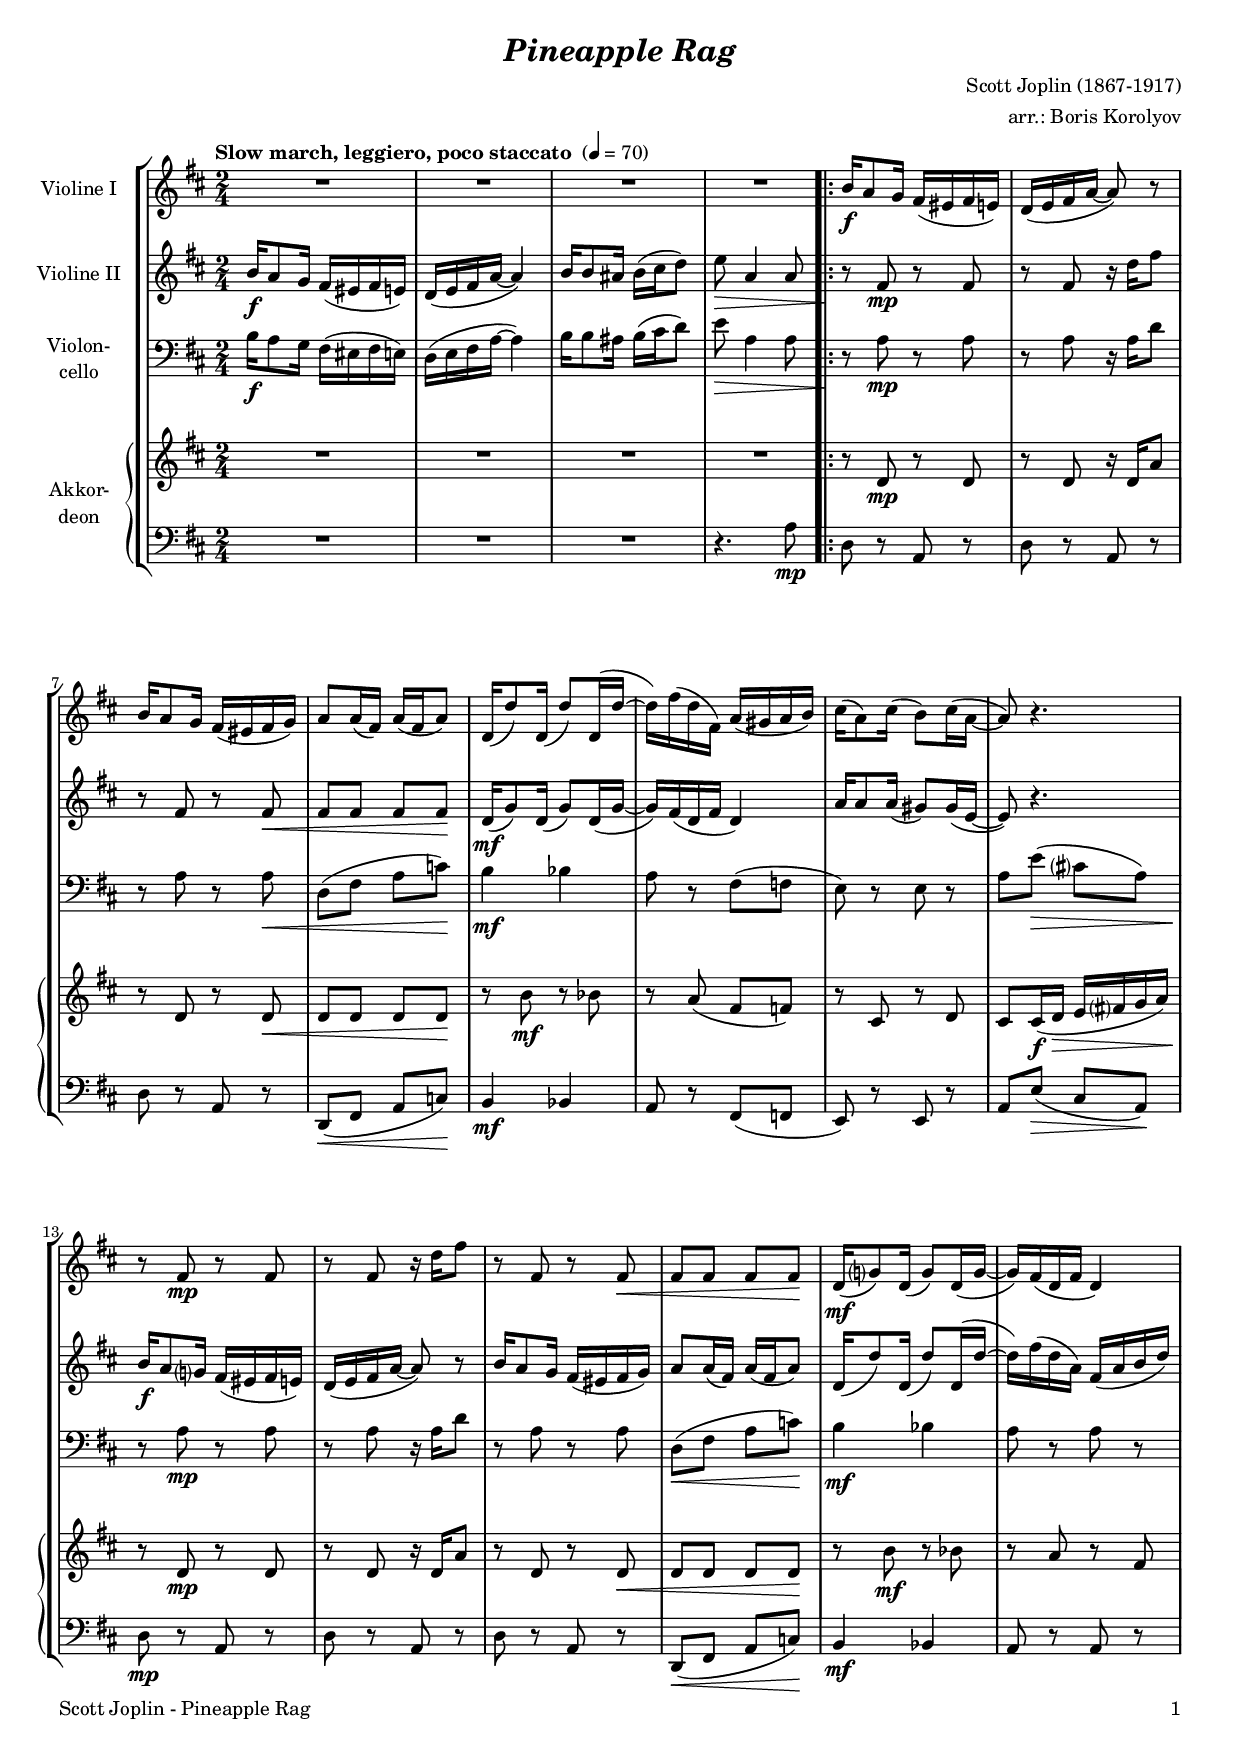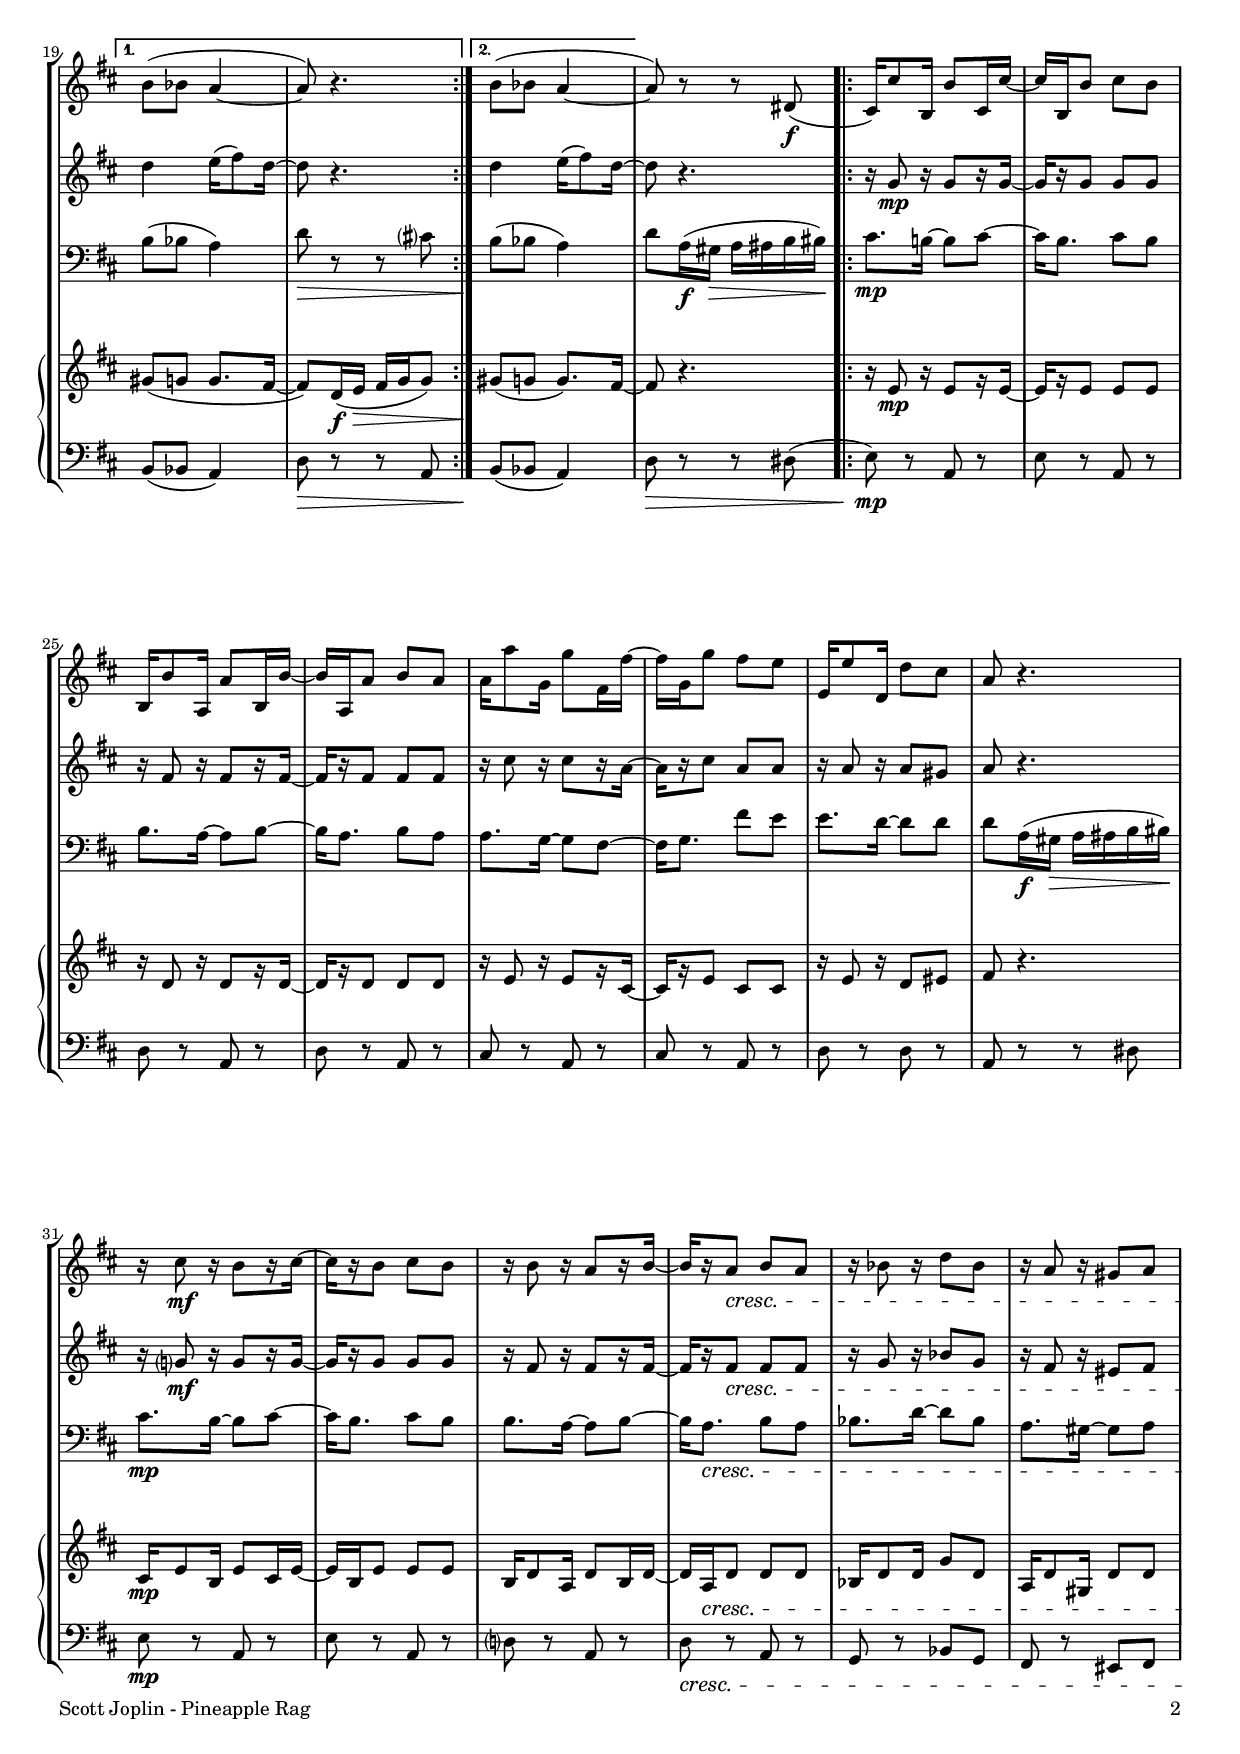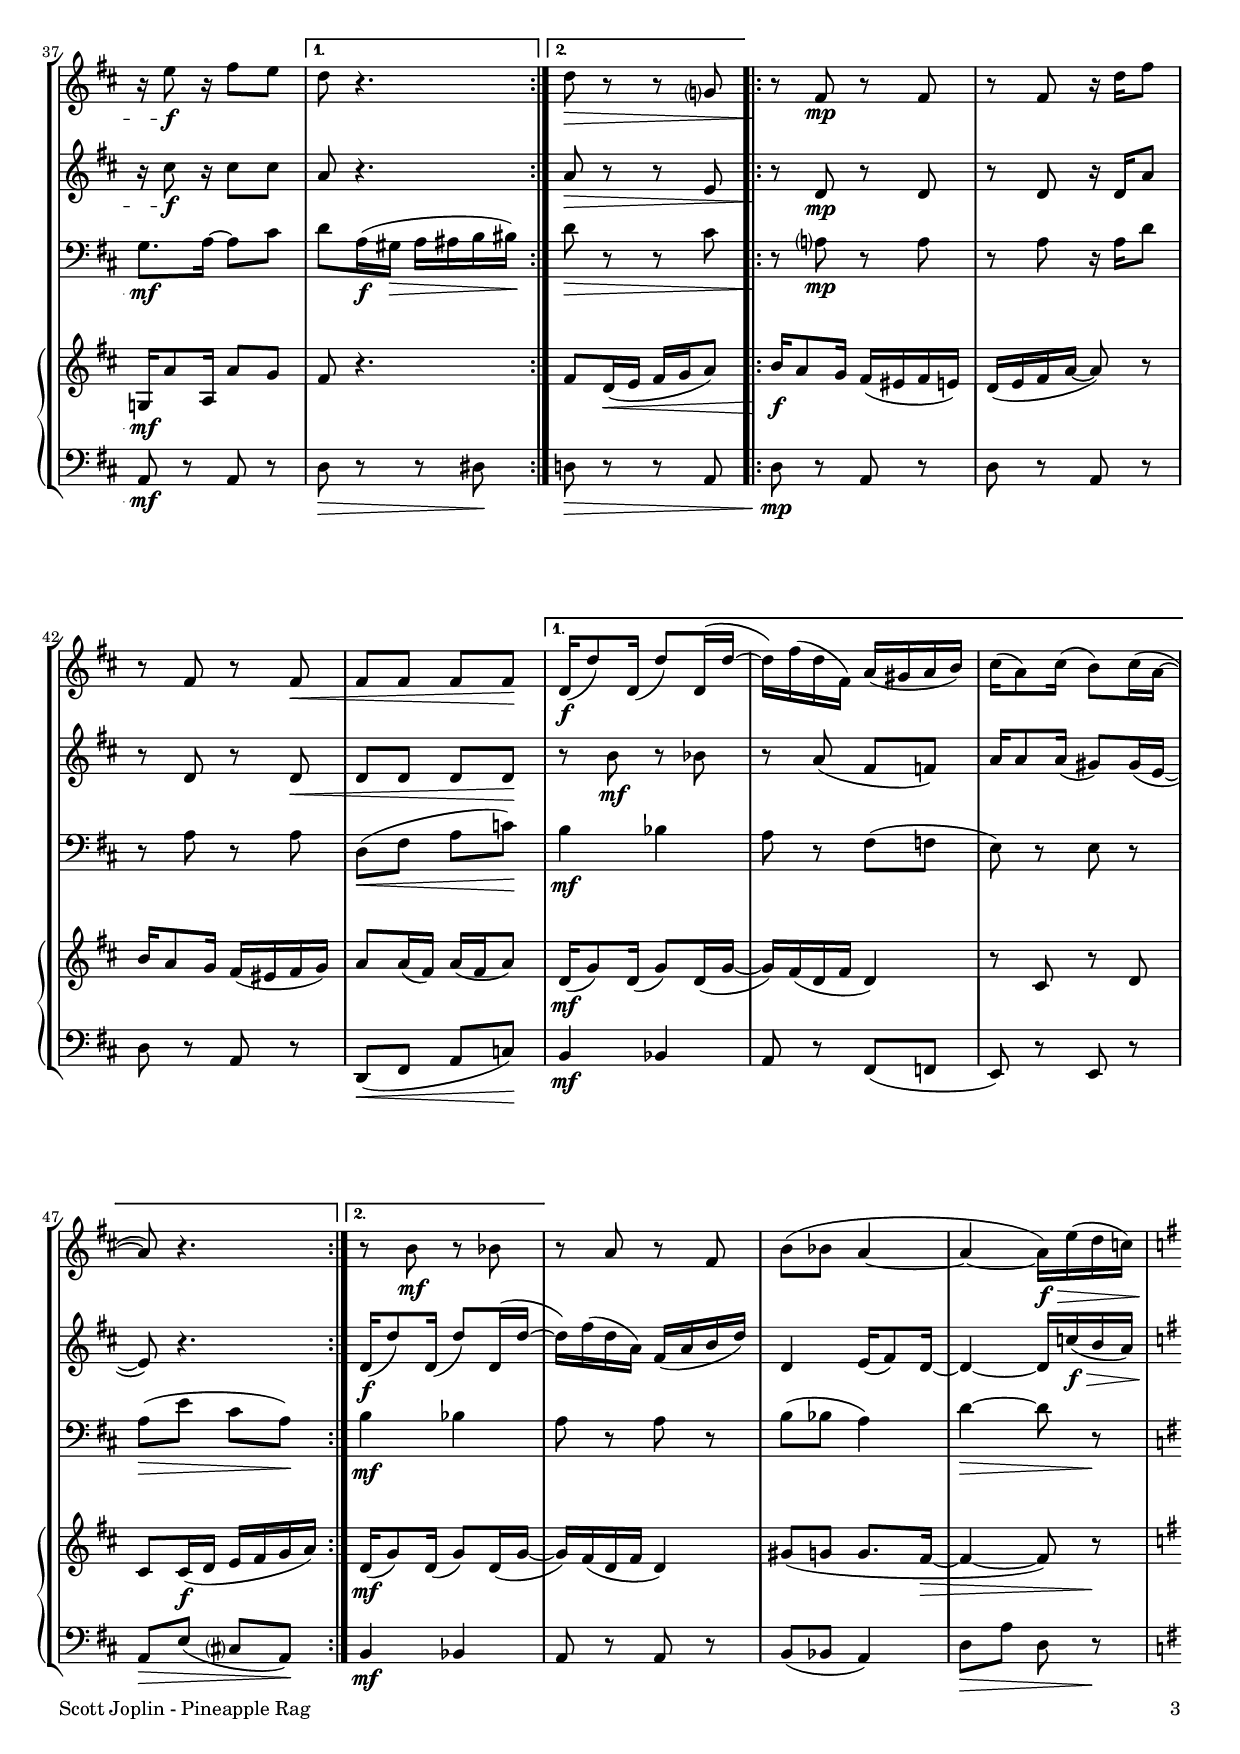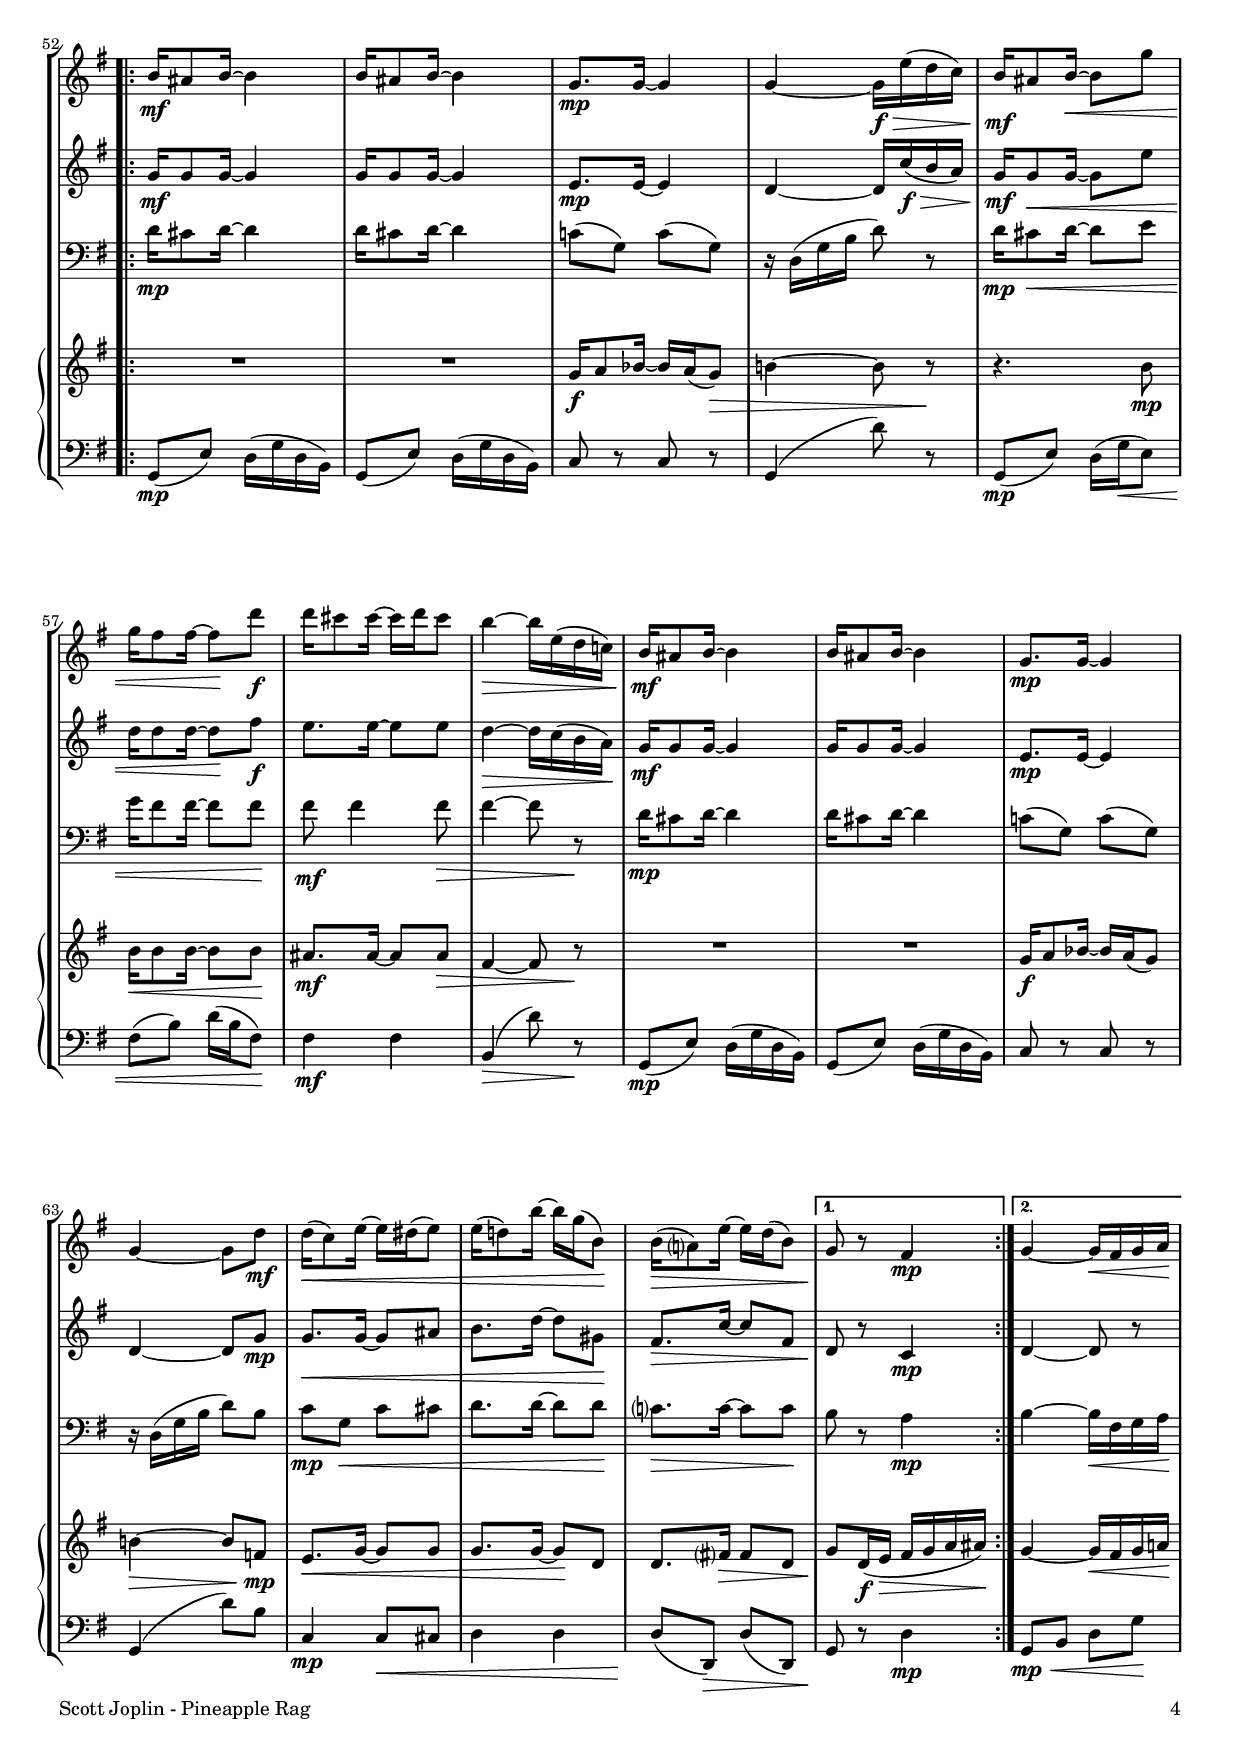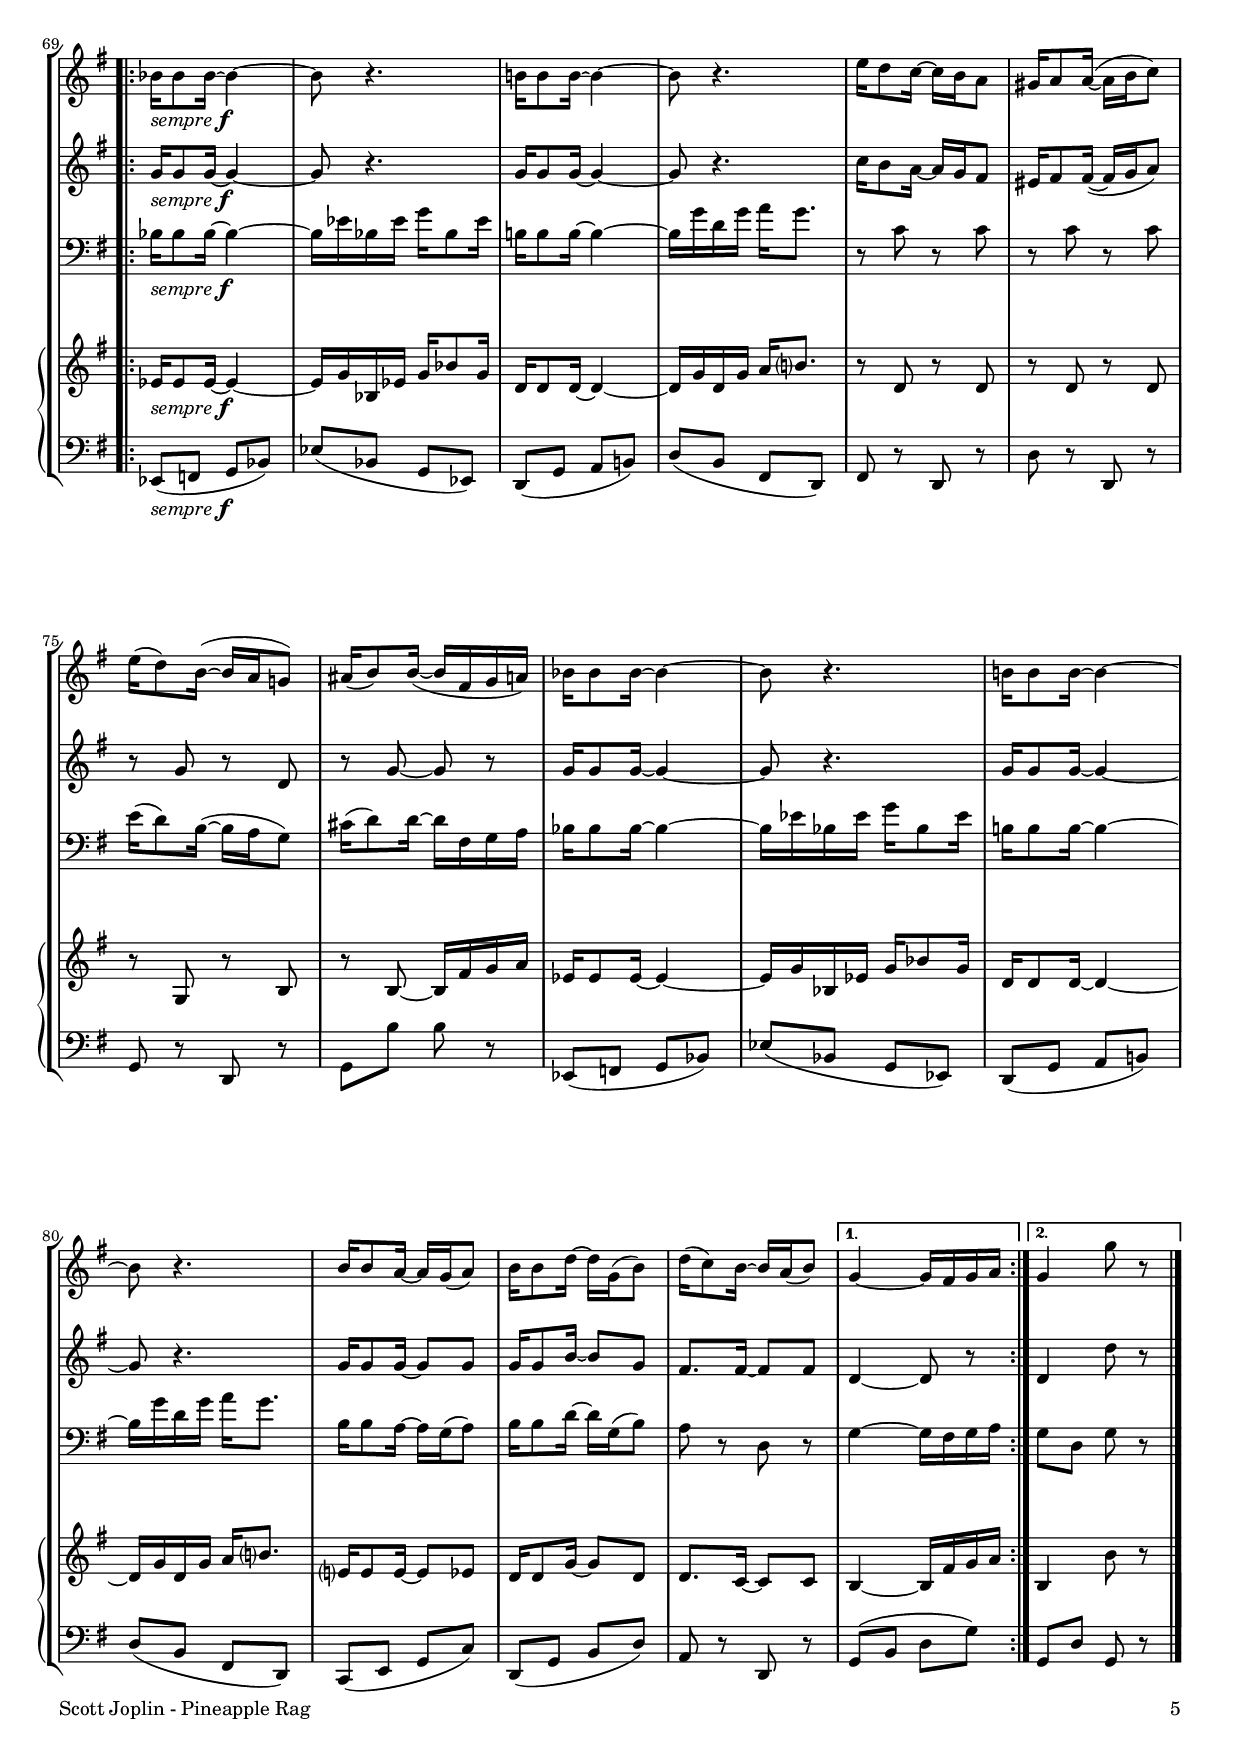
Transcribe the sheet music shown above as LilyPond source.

\version "2.24.4"
\include "deutsch.ly"

#(set-global-staff-size 17)

\header {
  title     = \markup \bold \italic "Pineapple Rag"
  composer  = "Scott Joplin (1867-1917)"
  arranger  = "arr.: Boris Korolyov"
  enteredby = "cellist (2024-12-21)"
%  piece     = ""
}

voiceconsts = {
  \key c \major
  \time 2/4
  \clef "treble"
%  \numericTimeSignature
  \compressEmptyMeasures
  % Set default beaming for all staves
%  \set Timing.beamExceptions = #'()
%  \set Timing.baseMoment     = #(ly:make-moment 1 4)
%  \set Timing.beatStructure  = #'(1 1 1)
  \tempo "Slow march, leggiero, poco staccato " 4=70
}

mifl = "flute"
mist = "string ensemble 1"
mivl = "violin"
miba = "cello"
mipz = "pizzicato strings"
mikl = "concertina"

dcaf = \mark \markup \box \italic "D.C. al Fine"
fine = \mark \markup \box \italic "Fine"
semf = \markup { \italic "sempre" \dynamic f }

va = \relative c'' {
  \voiceconsts

  R2*4
  \repeat volta 2 {
    a16\f g8 f16 e( dis e d)
    c( d e g~ g8) r
    a16 g8 f16 e( dis e f)
    g8 g16( e) g( e g8)
    c,16( c'8) c,16( c'8) c,16( c'~

    c) e( c e,) g( fis g a)
    h( g8) h16( a8) h16( g~
    g8) r4.
    r8 e\mp r e
    r e r16 c' e8
    r e, r e\<
    e e e e\!
    c16(\mf f?8) c16( f8) c16( f~

    f) e( c e c4)
  }
  \alternative {
    { a'8( as g4~ | g8) r4. }
    { a8( as g4~ }
  }
  g8) r r cis,(\f

  \repeat volta 2 {
    h16) h'8 a,16 a'8 h,16 h'~
    h a, a'8 h a
    a,16 a'8 g,16 g'8 a,16 a'~

    a g, g'8 a g
    g16 g'8 f,16 f'8 e,16 e'~
    e f, f'8 e d
    d,16 d'8 c,16 c'8 h
    g r4.
    r16 h8\mf r16 a8[ r16 h]~
    h[ r a8] h a
    r16 a8 r16 g8[ r16 a]~

    a[ r16 g8]\cresc a g
    r16 as8 r16 c8 as
    r16 g8 r16 fis8 g
    r16 d'8\f r16 e8 d
  }
  \alternative {
    { c r4. }
    { c8\> r r f,? }
  }

  \repeat volta 2 {
    r\! e\mp r e
    r e r16 c' e8

    r e, r e\<
    e e e e\!
  }
  \alternative {
    { c16(\f c'8) c,16( c'8) c,16( c'~ | c) e( c e,) g( fis g a) | h( g8) h16( a8) h16( g~ | g8) r4. }
    { r8 a\mf r as }
  }
  r g r e
  a( as g4~

  g~ g16)\f\> d'( c b) \key f \major

  \repeat volta 2 {
    a\!\mf gis8 a16~ a4
    a16 gis8 a16~ a4
    f8.\mp f16~ f4
    f~ f16\f\> d'( c b)
    a\!\mf gis8 a16~\< a8 f'
    f16 e8 e16~ e8\! c'\f

    c16 h8 h16~ h c h8
    a4~\> a16 d,( c b!)
    a\!\mf gis8 a16~ a4
    a16 gis8 a16~ a4
    f8.\mp f16~ f4
    f~ f8 c'\mf
    c16(\< b8) d16~ d cis( d8)

    d16( c!8) a'16~ a f( a,8)\!
    a16(\> g?8) d'16~ d c( a8)
  }
  \alternative {
    { f\! r e4\mp }
    { f~ f16\< e f g\! }
  }

  \repeat volta 2 {
    as_\semf as8 as16~ as4~
    as8 r4.
    a!16 a8 a16~ a4~
    a8 r4.

    d16 c8 b16~ b a g8
    fis16 g8 g16(~ g a b8)
    d16( c8) a16(~ a g f!8)
    gis16( a8) a16(~ a e f g)
    as as8 as16~ as4~
    as8 r4.
    a!16 a8 a16~ a4~

    a8 r4.
    a16 a8 g16~ g f( g8)
    a16 a8 c16~ c f,( a8)
    c16( b8) a16~ a g( a8)
  }
  \alternative {
    { f4~ f16 e f g }
    { f4 f'8 r }
  } \bar "|."
}

vb = \relative c'' {
  \voiceconsts

  a16\f g8 f16 e( dis e d)
  c( d e g~ g4)
  a16 a8 gis16 a( h c8)
  d\> g,4 g8
  \repeat volta 2 {
    r\! e\mp r e
    r e r16 c' e8
    r e, r e\<

    e e e e\!
    c16(\mf f8) c16( f8) c16( f~
    f) e( c e c4)
    g'16 g8 g16( fis8) fis16(
    d~ d8) r4.
    a'16\f g8 f?16 e( dis e d)
    c( d e g~ g8) r

    a16 g8 f16 e( dis e f)
    g8 g16( e) g( e g8)
    c,16( c'8) c,16( c'8) c,16( c'~
    c) e( c g) e( g a c)
  }
  \alternative {
    { c4 d16( e8) c16~ | c8 r4. }
    { c4 d16( e8) c16~ }
  }
  c8 r4.

  \repeat volta 2 {
    r16 f,8\mp r16 f8[ r16 f]~
    f[ r f8] f f
    r16 e8 r16 e8[ r16 e]~
    e[ r e8] e e
    r16 h'8 r16 h8[ r16 g]~
    g[ r h8] g g
    r16 g8 r16 g8 fis
    g r4.

    r16 f?8\mf r16 f8[ r16 f]~
    f[ r f8] f f
    r16 e8 r16 e8[ r16 e]~
    e[ r e8]\cresc e e
    r16 f8 r16 as8 f
    r16 e8 r16 dis8 e
    r16 h'8\f r16 h8 h
  }
  \alternative {
    { g r4. }
    { g8\> r r d }
  }

  \repeat volta 2 {
    r\! c\mp r c
    r c r16 c g'8
    r c, r c\<
    c c c c\!
    
  }
  \alternative {
    { r a'\mf r as | r g( e es) | g16 g8 g16( fis8) fis16( d~ | d8) r4. }
    { c16(\f c'8) c,16( c'8) c,16( c'~ }
  }
  c) e( c g) e( g a c)
  c,4 d16( e8) c16~
  c4~ c16 b'(\f\> a g) \key f \major

  \repeat volta 2 {
    f\!\mf f8 f16~ f4
    f16 f8 f16~ f4

    d8.\mp d16~ d4
    c~ c16 b'(\f\> a g)
    f\!\mf f8\< f16~ f8 d'
    c16 c8 c16~ c8\! e\f
    d8. d16~ d8 d
    c4~\> c16 b( a g)\!
    f\mf f8 f16~ f4
    f16 f8 f16~ f4

    d8.\mp d16~ d4
    c~ c8 f\mp
    f8.\< f16~ f8 gis
    a8. c16~ c8 fis,\!
    e8.\> b'16~ b8 e,
  }
  \alternative {
    { c\! r b4\mp }
    { c~ c8 r }
  }

  \repeat volta 2 {
    f16_\semf f8 f16~ f4~

    f8 r4.
    f16 f8 f16~ f4~
    f8 r4.
    b16 a8 g16~ g f e8
    dis16 e8 e16(~ e f g8)
    r f r c
    r f~ f r
    f16 f8 f16~ f4~

    f8 r4.
    f16 f8 f16~ f4~
    f8 r4.
    f16 f8 f16~ f8 f
    f16 f8 a16~ a8 f
    e8. e16~ e8 e
  }
  \alternative {
    { c4~ c8 r }
    { c4 c'8 r }
  } \bar "|."
}

vc = \relative c' {
  \voiceconsts
  \clef "bass"

  a16\f g8 f16 e( dis e d)
  c( d e g~ g4)
  a16 a8 gis16 a( h c8)
  d\> g,4 g8
  \repeat volta 2 {
    r\! g\mp r g
    r g r16 g c8
    r g r g\<

    c,( e g b)\!
    a4\mf as
    g8 r e( es
    d) r d r
    g d'(\> h? g)
    r\! g\mp r g
    r g r16 g c8
    r g r g
    c,(\< e g b)\!
    a4\mf as

    g8 r g r
  }
  \alternative {
    { a( as g4) | c8\> r r h? }
    { a(\! as g4) }
  }
  c8 g16(\f fis\> g gis a ais)\!

  \repeat volta 2 {
    h8.\mp a!16~ a8 h~
    h16 a8. h8 a
    a8. g16~ g8 a~

    a16 g8. a8 g
    g8. f16~ f8 e~
    e16 f8. e'8 d
    d8. c16~ c8 c
    c g16(\f fis\> g gis a ais)\!
    h8.\mp a16~ a8 h~
    h16 a8. h8 a
    a8. g16~ g8 a~

    a16 g8.\cresc a8 g
    as8. c16~ c8 as
    g8. fis16~ fis8 g
    f8.\mf g16~ g8 h
  }
  \alternative {
    { c g16(\f fis\> g gis a ais)\! }
    { c8\> r r h }
  }

  \repeat volta 2 {
    r\! g?\mp r g
    r g r16 g c8

    r g r g
    c,(\< e g b)\!
  }
  \alternative {
    { a4\mf as | g8 r e( es | d) r d r | g(\> d' h g)\! }
    { a4\mf as }
  }
  g8 r g r
  a( as g4)
  c~\> c8 r\! \key f \major

  \repeat volta 2 {
    c16\mp h8 c16~ c4
    c16 h8 c16~ c4
    b!8( f) b( f)
    r16 c( f a c8) r
    c16\mp  h8\< c16~ c8 d
    f16 e8 e16~ e8 e\!
    e\mf e4 e8\>
    e4~ e8 r\!

    c16\mp h8 c16~ c4
    c16 h8 c16~ c4
    b!8( f) b( f)
    r16 c( f a c8) a
    b\mp f\< b h
    c8. c16~ c8 c\!
    b?8.\> b16~ b8 b\!
  }
  \alternative {
    { a r g4\mp }
    { a~ a16\< e f g\! }
  }

  \repeat volta 2 {
    as16_\semf as8 as16~ as4~
    as16 des as des f as,8 des16
    a! a8 a16~ a4~
    a16 f' c f g f8.
    r8 b, r b
    r b r b

    d16( c8) a16(~ a g f8)
    h16( c8) c16~ c e, f g
    as as8 as16~ as4~
    as16 des as des f as,8 des16
    a! a8 a16~ a4~
    a16 f' c f g f8.

    a,16 a8 g16~ g f( g8)
    a16 a8 c16~ c f,( a8)
    g r c, r
  }
  \alternative {
    { f4~ f16 e f g }
    { f8 c f r }
  } \bar "|."
}

vd = \relative c' {
  \voiceconsts

  R2*4
  \repeat volta 2 {
    r8 c\mp r c
    r c r16 c g'8
    r c, r c\<
    c c c c\!

    r a'\mf r as
    r g( e es)
    r h r c
    h h16(\f c\> d e? f g)
    r8\! c,\mp r c
    r c r16 c g'8
    r c, r c\<
    c c c c\!

    r a'\mf r as
    r g r e
  }
  \alternative {
    { fis( f f8. e16~ | e8) c16(\f d\> e f f8) }
    { fis(\! f f8.) e16~ }
  }
  e8 r4.

  \repeat volta 2 {
    r16 d8\mp r16 d8[ r16 d]~
    d[ r d8] d d

    r16 c8 r16 c8[ r16 c]~
    c[ r c8] c c
    r16 d8 r16 d8[ r16 h]~
    h[ r d8] h h
    r16 d8 r16 c8 dis
    e r4.
    h16\mp d8 a16 d8 h16 d~
    d a d8 d d

    a16 c8 g16 c8 a16 c~
    c g\cresc c8 c c
    as16 c8 c16 f8 c
    g16 c8 fis,16 c'8 c
    f,!16\mf g'8 g,16 g'8 f
  }
  \alternative {
    { e r4. }
    { e8 c16(\< d e f g8) }
  }

  \repeat volta 2 {
    a16\!\f g8 f16 e( dis e d)
    c( d e g~ g8) r

    a16 g8 f16 e( dis e f)
    g8 g16( e) g( e g8)
  }
  \alternative {
    { c,16(\mf f8) c16( f8) c16( f~ | f) e( c e c4) | r8 h r c | h h16(\f c d e f g) }
    { c,(\mf f8) c16( f8) c16( f~ }
  }
  f) e( c e c4)
  fis8( f f8. e16~\>
  e4~ e8) r\! \key f \major  

  \repeat volta 2 {
    R2*2
    f16\f g8 as16~ as g( f8)\>
    a!4~ a8 r\!
    r4. a8\mp
    a16\< a8 a16~ a8 a\!
    gis8.\mf gis16~ gis8 gis\>
    e4~ e8 r\!
    R2*2
    f16\f g8 as16~ as g( f8)

    a!4~\> a8 es\!\mp
    d8.\< f16~ f8 f
    f8. f16~ f8\! c
    c8. e?16\> e8 c
  }
  \alternative {
    { f\! c16(\f d\> e f g gis)\! }
    { f4~ f16\< e f g!\! }
  }

  \repeat volta 2 {
    des_\semf des8 des16~ des4~

    des16 f as, des f as8 f16
    c c8 c16~ c4~
    c16 f c f g a?8.
    r8 c, r c
    r c r c
    r f, r a
    r a~ a16 e' f g
    des des8 des16~ des4~

    des16 f as, des f as8 f16
    c c8 c16~ c4~
    c16 f c f g a?8.
    d,?16 d8 d16~ d8 des
    c16 c8 f16~ f8 c
    c8. b16~ b8 b
  }
  \alternative {
    { a4~ a16 e' f g }
    { a,4 a'8 r }
  } \bar "|."
}

ve = \relative c' {
  \voiceconsts
  \clef "bass"
  
  R2*3
  r4. g8\mp
  \repeat volta 2 {
    c, r g r
    c r g r
    c r g r
    c,(\< e g b)\!
    a4\mf as
    g8 r e( es

    d) r d r
    g d'(\> h g)\!
    c\mp r g r
    c r g r
    c r g r
    c,(\< e g b)\!
    a4\mf as
    g8 r g r
  }
  \alternative {
    { a( as g4) | c8\> r r g }
    { a(\! as g4) }
  }
  c8\> r r cis(

  \repeat volta 2 {
    d)\!\mp r g, r
    d' r g, r
    c r g r
    c r g r
    h r g r

    h r g r
    c r c r
    g r r cis
    d\mp r g, r
    d' r g, r
    c? r g r
    c\cresc r g r
    f r as f

    e r dis e
    g\mf r g r
  }
  \alternative {
    { c\> r r cis\! }
    { c!\> r r g }
  }

  \repeat volta 2 {
    c\!\mp r g r
    c r g r
    c r g r
    c,(\< e g b)\!
  }
  \alternative {
    { a4\mf as | g8 r e( es | d) r d r | g\> d'( h? g)\! }
    { a4\mf as }
  }
  g8 r g r
  a( as g4)
  c8\> g' c, r\! \key f \major
  \repeat volta 2 {
    f,(\mp d') c16( f c a)

    f8( d') c16( f c a)
    b8 r b r
    f4( c''8) r
    f,,(\mp d') c16( f\< d8)
    e( a) c16( a e8)\!
    e4\mf e
    a,(\> c'8) r\!
    f,,(\mp d') c16( f c a)
    f8( d') c16( f c a)

    b8 r b r
    f4( c''8) a
    b,4\mp b8\< h
    c4 c
    c8(\! c,)\> c'( c,)
  }
  \alternative {
    { f\! r c'4\mp }
    { f,8\mp\< a c f\! }
  }

  \repeat volta 2 {
    des,(_\semf es f as)
    des( as f des)

    c( f g a!)
    c( a e c)
    e r c r
    c' r c, r
    f r c r
    f a' a r
    des,,( es f as)
    des( as f des)

    c( f g a!)
    c( a e c)
    b( d f b)
    c,( f a c)
    g r c, r
  }
  \alternative {
    { f( a c f) }
    { f, c' f, r }
  } \bar "|."
}


music = \new StaffGroup <<
  \new Staff {
    \set Staff.midiInstrument = \mivl
    \set Staff.instrumentName = \markup \center-column { "Violine I" }
    \transpose c d { \va }
  }

  \new Staff {
    \set Staff.midiInstrument = \mivl
    \set Staff.instrumentName = \markup \center-column { "Violine II" }
    \transpose c d { \vb }
  }

  \new Staff {
    \set Staff.midiInstrument = \miba
    \set Staff.instrumentName = \markup \center-column { "Violon-" "cello" }
    \transpose c d { \vc }
  }

  \new PianoStaff <<
    \set PianoStaff.midiInstrument = \mikl
    \set PianoStaff.instrumentName = \markup \center-column { "Akkor-" "deon" }
    <<
      \new Staff {
	\transpose c d { \vd }
      }
      
      %    \new Dynamics \vdy
      
      \new Staff {
	\transpose c d { \ve }
      }
    >>  
  >>
>>

\book {
   \paper {
    print-page-number = ##t
    print-first-page-number = ##t
    ragged-last-bottom = ##f
    oddHeaderMarkup = \markup \null
    evenHeaderMarkup = \markup \null
    oddFooterMarkup = \markup {
      \fill-line {
        \if \should-print-page-number
        "Scott Joplin - Pineapple Rag" \fromproperty #'page:page-number-string
      }
    }
    evenFooterMarkup = \oddFooterMarkup
  } \score {
    \music
    \layout {}
  }

  \score {
    \unfoldRepeats \music

    \midi {
      \context {
        \Score
      }
    }
  }
}